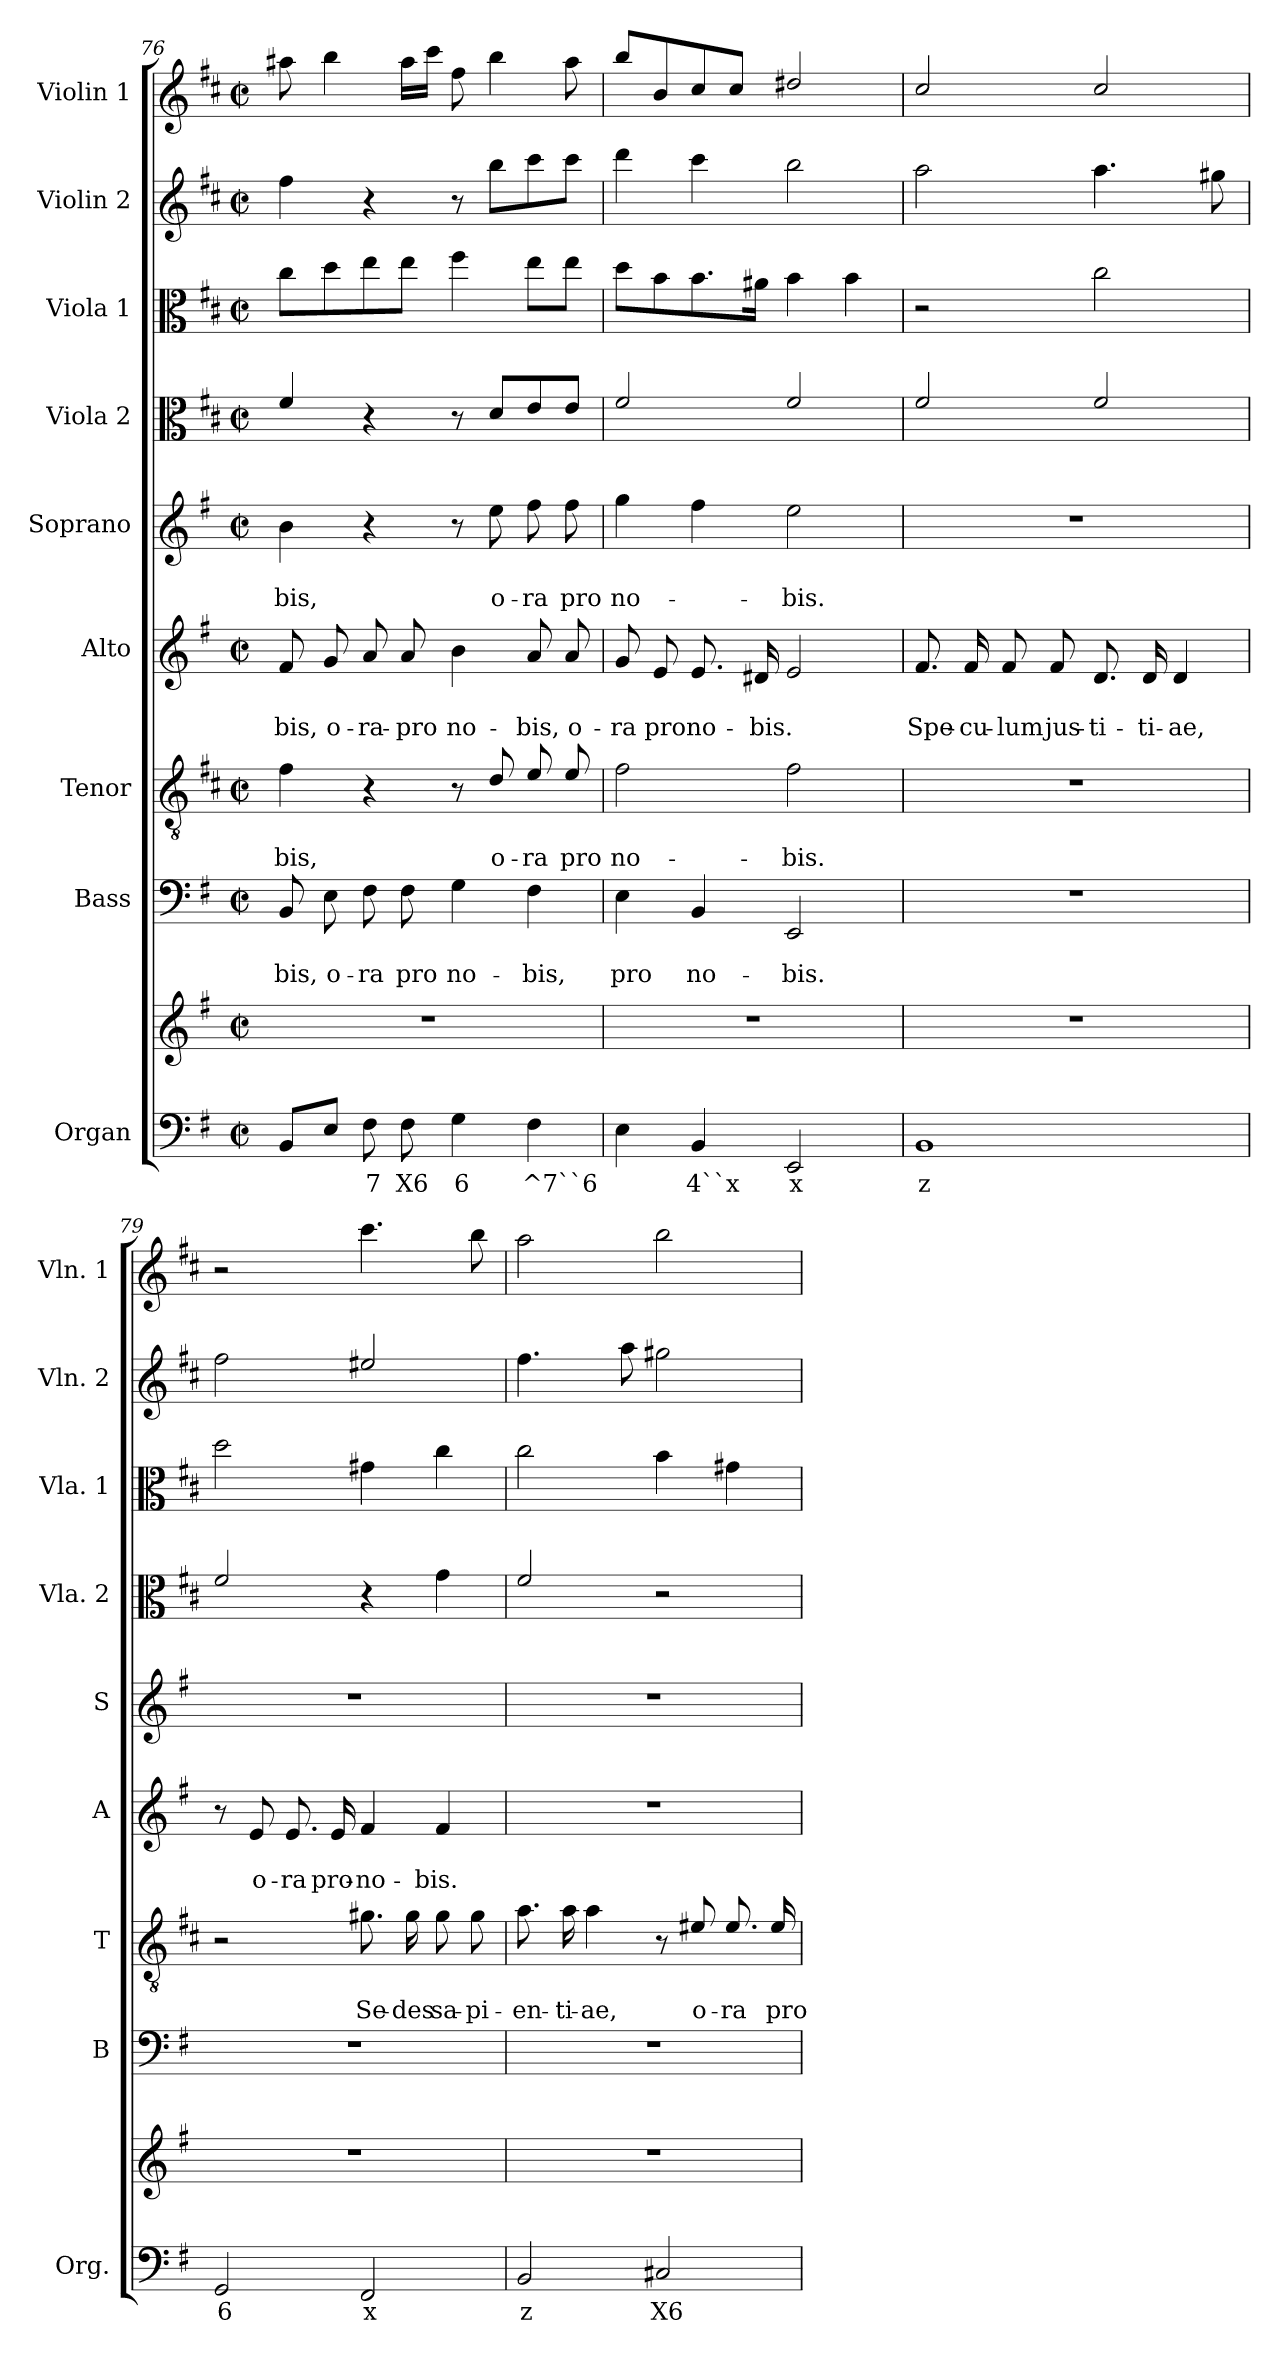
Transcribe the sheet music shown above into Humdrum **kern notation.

**kern	**text	**kern	**kern	**text	**text	**kern	**text	**text	**kern	**text	**text	**kern	**text	**text	**kern	**kern	**kern	**kern
*part9	*part9	*part9	*part8	*part8	*part8	*part7	*part7	*part7	*part6	*part6	*part6	*part5	*part5	*part5	*part4	*part3	*part2	*part1
*staff10	*staff10	*staff9	*staff8	*staff8	*staff8	*staff7	*staff7	*staff7	*staff6	*staff6	*staff6	*staff5	*staff5	*staff5	*staff4	*staff3	*staff2	*staff1
*I"Organ	*	*	*I"Bass	*	*	*I"Tenor	*	*	*I"Alto	*	*	*I"Soprano	*	*	*I"Viola 2	*I"Viola 1	*I"Violin 2	*I"Violin 1
*I'Org.	*	*	*I'B	*	*	*I'T	*	*	*I'A	*	*	*I'S	*	*	*I'Vla. 2	*I'Vla. 1	*I'Vln. 2	*I'Vln. 1
!!LO:PB:g=z
*clefF4	*	*clefG2	*clefF4	*	*	*clefGv2	*	*	*clefG2	*	*	*clefG2	*	*	*clefC3	*clefC3	*clefG2	*clefG2
*	*	*	*	*	*	*ITrd4c7	*	*	*	*	*	*	*	*	*ITrd4c7	*ITrd4c7	*ITrd4c7	*ITrd4c7
*k[f#]	*	*k[f#]	*k[f#]	*	*	*k[f#]	*	*	*k[f#]	*	*	*k[f#]	*	*	*k[f#]	*k[f#]	*k[f#]	*k[f#]
*G:	*	*G:	*G:	*	*	*G:	*	*	*G:	*	*	*G:	*	*	*G:	*G:	*G:	*G:
*M2/2	*	*M2/2	*M2/2	*	*	*M2/2	*	*	*M2/2	*	*	*M2/2	*	*	*M2/2	*M2/2	*M2/2	*M2/2
*met(c|)	*	*met(c|)	*met(c|)	*	*	*met(c|)	*	*	*met(c|)	*	*	*met(c|)	*	*	*met(c|)	*met(c|)	*met(c|)	*met(c|)
=76	=76	=76	=76	=76	=76	=76	=76	=76	=76	=76	=76	=76	=76	=76	=76	=76	=76	=76
!	!	!	!	!	!LO:LY:b	!	!	!LO:LY:b	!	!	!LO:LY:b	!	!	!LO:LY:b	!	!	!	!
8BB/L	.	1r	8BB/	.	-bis,	4B\	.	-bis,	8f#/	.	-bis,	4b\	.	-bis,	4B/	8f#\L	4b\	8dd#X\
!	!	!	!	!	!LO:LY:b	!	!	!	!	!	!LO:LY:b	!	!	!	!	!	!	!
8E/J	.	.	8E\	.	o-	.	.	.	8g/	.	o-	.	.	.	.	8g\	.	4ee\
!	!LO:LY:b	!	!	!	!LO:LY:b	!	!	!	!	!	!LO:LY:b	!	!	!	!	!	!	!
8F#\	7	.	8F#\	.	-ra	4r	.	.	8a/	.	-ra-	4r	.	.	4r	8a\	4r	.
!	!LO:LY:b	!	!	!	!LO:LY:b	!	!	!	!	!	!LO:LY:b	!	!	!	!	!	!	!
8F#\	X6	.	8F#\	.	pro	.	.	.	8a/	.	-pro	.	.	.	.	8a\J	.	16dd#\LL
.	.	.	.	.	.	.	.	.	.	.	.	.	.	.	.	.	.	16ff#\JJ
!	!LO:LY:b	!	!	!	!LO:LY:b	!	!	!	!	!	!LO:LY:b	!	!	!	!	!	!	!
4G\	6	.	4G\	.	no-	8r	.	.	4b\	.	no-	8r	.	.	8r	4b\	8r	8b\
!	!	!	!	!	!	!	!	!LO:LY:b	!	!	!	!	!	!LO:LY:b	!	!	!	!
.	.	.	.	.	.	8G/	.	o-	.	.	.	8ee\	.	o-	8G/L	.	8ee\L	4ee\
!	!LO:LY:b	!	!	!	!LO:LY:b	!	!	!LO:LY:b	!	!	!LO:LY:b	!	!	!LO:LY:b	!	!	!	!
4F#\	^7``6	.	4F#\	.	-bis,	8A/	.	-ra	8a/	.	-bis,	8ff#\	.	-ra	8A/	8a\L	8ff#\	.
!	!	!	!	!	!	!	!	!LO:LY:b	!	!	!LO:LY:b	!	!	!LO:LY:b	!	!	!	!
.	.	.	.	.	.	8A/	.	pro	8a/	.	o-	8ff#\	.	pro	8A/J	8a\J	8ff#\J	8dd#\
=77	=77	=77	=77	=77	=77	=77	=77	=77	=77	=77	=77	=77	=77	=77	=77	=77	=77	=77
!	!	!	!	!	!LO:LY:b	!	!	!LO:LY:b	!	!	!LO:LY:b	!	!	!LO:LY:b	!	!	!	!
4E\	.	1r	4E\	.	pro	2B\	.	no-	8g/	.	-ra	4gg\	.	no-	2B/	8g\L	4gg\	8ee/L
!	!	!	!	!	!	!	!	!	!	!	!LO:LY:b	!	!	!	!	!	!	!
.	.	.	.	.	.	.	.	.	8e/	.	pro	.	.	.	.	8e\	.	8e/
!	!LO:LY:b	!	!	!	!LO:LY:b	!	!	!	!	!	!LO:LY:b	!	!	!	!	!	!	!
4BB/	4``x	.	4BB/	.	no-	.	.	.	8.e/	.	no-	4ff#\	.	.	.	8.e\	4ff#\	8f#/
.	.	.	.	.	.	.	.	.	.	.	.	.	.	.	.	.	.	8f#/J
!	!	!	!	!	!	!	!	!	!	!	!LO:LY:b	!	!	!	!	!	!	!
.	.	.	.	.	.	.	.	.	16d#X/	.	-bis.	.	.	.	.	16d#X\Jk	.	.
!	!LO:LY:b	!	!	!	!LO:LY:b	!	!	!LO:LY:b	!	!	!	!	!	!LO:LY:b	!	!	!	!
2EE/	x	.	2EE/	.	-bis.	2B\	.	-bis.	2e/	.	.	2ee\	.	-bis.	2B/	4e\	2ee\	2g#X/
.	.	.	.	.	.	.	.	.	.	.	.	.	.	.	.	4e\	.	.
=78	=78	=78	=78	=78	=78	=78	=78	=78	=78	=78	=78	=78	=78	=78	=78	=78	=78	=78
!	!LO:LY:b	!	!	!	!	!	!	!	!	!	!LO:LY:b	!	!	!	!	!	!	!
1BB	z	1r	1r	.	.	1r	.	.	8.f#/	.	Spe-	1r	.	.	2B/	2r	2dd\	2f#/
!	!	!	!	!	!	!	!	!	!	!	!LO:LY:b	!	!	!	!	!	!	!
.	.	.	.	.	.	.	.	.	16f#/	.	-cu-	.	.	.	.	.	.	.
!	!	!	!	!	!	!	!	!	!	!	!LO:LY:b	!	!	!	!	!	!	!
.	.	.	.	.	.	.	.	.	8f#/	.	-lum	.	.	.	.	.	.	.
!	!	!	!	!	!	!	!	!	!	!	!LO:LY:b	!	!	!	!	!	!	!
.	.	.	.	.	.	.	.	.	8f#/	.	jus-	.	.	.	.	.	.	.
!	!	!	!	!	!	!	!	!	!	!	!LO:LY:b	!	!	!	!	!	!	!
.	.	.	.	.	.	.	.	.	8.d/	.	-ti-	.	.	.	2B/	2f#\	4.dd\	2f#/
!	!	!	!	!	!	!	!	!	!	!	!LO:LY:b	!	!	!	!	!	!	!
.	.	.	.	.	.	.	.	.	16d/	.	-ti-	.	.	.	.	.	.	.
!	!	!	!	!	!	!	!	!	!	!	!LO:LY:b	!	!	!	!	!	!	!
.	.	.	.	.	.	.	.	.	4d/	.	-ae,	.	.	.	.	.	.	.
.	.	.	.	.	.	.	.	.	.	.	.	.	.	.	.	.	8cc#X\	.
=79	=79	=79	=79	=79	=79	=79	=79	=79	=79	=79	=79	=79	=79	=79	=79	=79	=79	=79
!	!LO:LY:b	!	!	!	!	!	!	!	!	!	!	!	!	!	!	!	!	!
2GG/	6	1r	1r	.	.	2r	.	.	8r	.	.	1r	.	.	2B/	2g\	2b\	2r
!	!	!	!	!	!	!	!	!	!	!	!LO:LY:b	!	!	!	!	!	!	!
.	.	.	.	.	.	.	.	.	8e/	.	o-	.	.	.	.	.	.	.
!	!	!	!	!	!	!	!	!	!	!	!LO:LY:b	!	!	!	!	!	!	!
.	.	.	.	.	.	.	.	.	8.e/	.	-ra	.	.	.	.	.	.	.
!	!	!	!	!	!	!	!	!	!	!	!LO:LY:b	!	!	!	!	!	!	!
.	.	.	.	.	.	.	.	.	16e/	.	pro-	.	.	.	.	.	.	.
!	!LO:LY:b	!	!	!	!	!	!	!LO:LY:b	!	!	!LO:LY:b	!	!	!	!	!	!	!
2FF#/	x	.	.	.	.	8.c#X\	.	Se-	4f#/	.	-no-	.	.	.	4r	4c#X\	2a#X/	4.ff#\
!	!	!	!	!	!	!	!	!LO:LY:b	!	!	!	!	!	!	!	!	!	!
.	.	.	.	.	.	16c#\	.	-des	.	.	.	.	.	.	.	.	.	.
!	!	!	!	!	!	!	!	!LO:LY:b	!	!	!LO:LY:b	!	!	!	!	!	!	!
.	.	.	.	.	.	8c#\	.	sa-	4f#/	.	-bis.	.	.	.	4c\	4f#\	.	.
!	!	!	!	!	!	!	!	!LO:LY:b	!	!	!	!	!	!	!	!	!	!
.	.	.	.	.	.	8c#\	.	-pi-	.	.	.	.	.	.	.	.	.	8ee\
=80	=80	=80	=80	=80	=80	=80	=80	=80	=80	=80	=80	=80	=80	=80	=80	=80	=80	=80
!	!LO:LY:b	!	!	!	!	!	!	!LO:LY:b	!	!	!	!	!	!	!	!	!	!
2BB/	z	1r	1r	.	.	8.d\	.	-en-	1r	.	.	1r	.	.	2B/	2f#\	4.b\	2dd\
!	!	!	!	!	!	!	!	!LO:LY:b	!	!	!	!	!	!	!	!	!	!
.	.	.	.	.	.	16d\	.	-ti-	.	.	.	.	.	.	.	.	.	.
!	!	!	!	!	!	!	!	!LO:LY:b	!	!	!	!	!	!	!	!	!	!
.	.	.	.	.	.	4d\	.	-ae,	.	.	.	.	.	.	.	.	.	.
.	.	.	.	.	.	.	.	.	.	.	.	.	.	.	.	.	8dd\	.
!	!LO:LY:b	!	!	!	!	!	!	!	!	!	!	!	!	!	!	!	!	!
2C#X/	X6	.	.	.	.	8r	.	.	.	.	.	.	.	.	2r	4e\	2cc#X\	2ee\
!	!	!	!	!	!	!	!	!LO:LY:b	!	!	!	!	!	!	!	!	!	!
.	.	.	.	.	.	8A#X/	.	o-	.	.	.	.	.	.	.	.	.	.
!	!	!	!	!	!	!	!	!LO:LY:b	!	!	!	!	!	!	!	!	!	!
.	.	.	.	.	.	8.A#/	.	-ra	.	.	.	.	.	.	.	4c#X\	.	.
!	!	!	!	!	!	!	!	!LO:LY:b	!	!	!	!	!	!	!	!	!	!
.	.	.	.	.	.	16A#/	.	pro	.	.	.	.	.	.	.	.	.	.
=	=	=	=	=	=	=	=	=	=	=	=	=	=	=	=	=	=	=
*-	*-	*-	*-	*-	*-	*-	*-	*-	*-	*-	*-	*-	*-	*-	*-	*-	*-	*-
